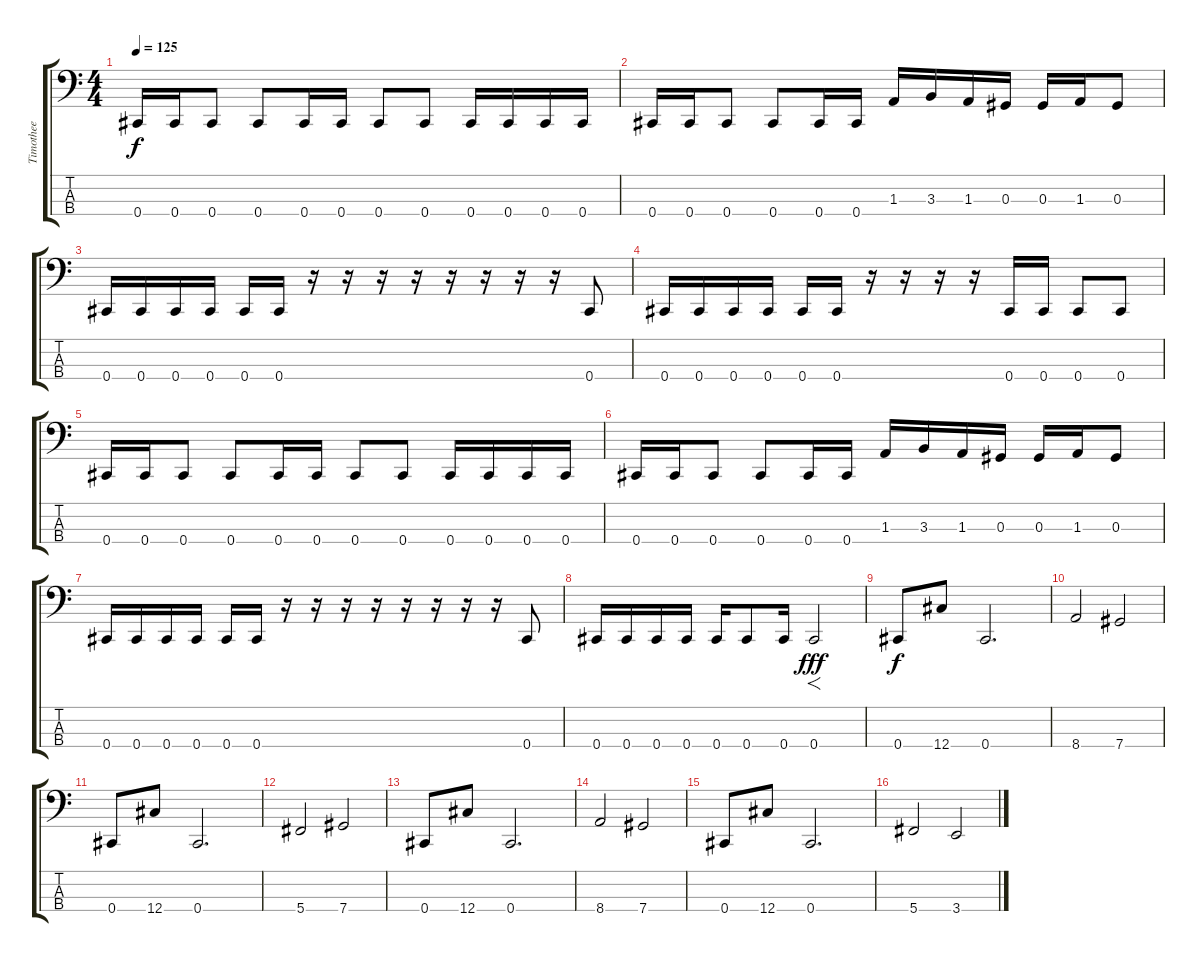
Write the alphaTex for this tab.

\track ("Timothee" "Timothee") {instrument electricbasspick}
\staff {score tabs}
\tuning (Gb2 Db2 Ab1 Db1) {hide}
\ts (4 4)
\tempo 125
\clef f4
\ks c
0.4.16{dy f} 0.4.16 0.4.8 0.4.8 0.4.16 0.4.16 0.4.8 0.4.8 0.4.16 0.4.16 0.4.16 0.4.16 |
0.4.16 0.4.16 0.4.8 0.4.8 0.4.16 0.4.16 1.3.16 3.3.16 1.3.16 0.3.16 0.3.16 1.3.16 0.3.8 |
0.4.16 0.4.16 0.4.16 0.4.16 0.4.16 0.4.16 r.16 r.16 r.16 r.16 r.16 r.16 r.16 r.16 0.4.8 |
0.4.16 0.4.16 0.4.16 0.4.16 0.4.16 0.4.16 r.16 r.16 r.16 r.16 0.4.16 0.4.16 0.4.8 0.4.8 |
0.4.16 0.4.16 0.4.8 0.4.8 0.4.16 0.4.16 0.4.8 0.4.8 0.4.16 0.4.16 0.4.16 0.4.16 |
0.4.16 0.4.16 0.4.8 0.4.8 0.4.16 0.4.16 1.3.16 3.3.16 1.3.16 0.3.16 0.3.16 1.3.16 0.3.8 |
0.4.16 0.4.16 0.4.16 0.4.16 0.4.16 0.4.16 r.16 r.16 r.16 r.16 r.16 r.16 r.16 r.16 0.4.8 |
0.4.16 0.4.16 0.4.16 0.4.16 0.4.16 0.4.8 0.4.16 0.4.2{f dy fff} |
0.4.8{dy f} 12.4.8 0.4.2{d} |
8.4.2 7.4.2 |
0.4.8 12.4.8 0.4.2{d} |
5.4.2 7.4.2 |
0.4.8 12.4.8 0.4.2{d} |
8.4.2 7.4.2 |
0.4.8 12.4.8 0.4.2{d} |
5.4.2 3.4.2
